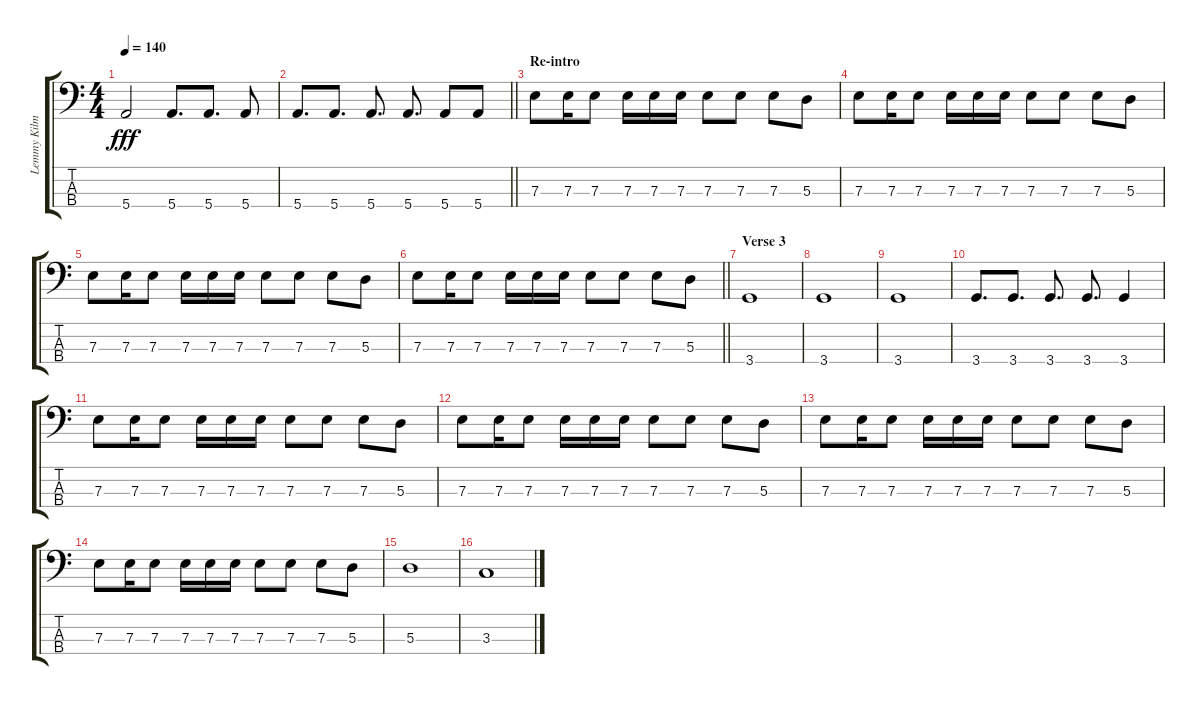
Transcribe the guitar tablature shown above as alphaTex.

\track ("Lemmy Kilmister (Bass)" "Lemmy Kilm") {instrument distortionguitar}
\staff {score tabs}
\tuning (G2 D2 A1 E1) {hide}
\ts (4 4)
\tempo 140
\clef f4
\ks c
5.4.2{dy fff} 5.4.8{d} 5.4.8{d} 5.4.8 |
\barLineRight lightlight
5.4.8{d} 5.4.8{d} 5.4.8{d} 5.4.8{d} 5.4.8 5.4.8 |
\section ("" "Re-intro")
7.3.8 7.3.16 7.3.8 7.3.16 7.3.16 7.3.16 7.3.8 7.3.8 7.3.8 5.3.8 |
7.3.8 7.3.16 7.3.8 7.3.16 7.3.16 7.3.16 7.3.8 7.3.8 7.3.8 5.3.8 |
7.3.8 7.3.16 7.3.8 7.3.16 7.3.16 7.3.16 7.3.8 7.3.8 7.3.8 5.3.8 |
\barLineRight lightlight
7.3.8 7.3.16 7.3.8 7.3.16 7.3.16 7.3.16 7.3.8 7.3.8 7.3.8 5.3.8 |
\section ("" "Verse 3")
3.4.1 |
3.4.1 |
3.4.1 |
3.4.8{d} 3.4.8{d} 3.4.8{d} 3.4.8{d} 3.4.4 |
7.3.8 7.3.16 7.3.8 7.3.16 7.3.16 7.3.16 7.3.8 7.3.8 7.3.8 5.3.8 |
7.3.8 7.3.16 7.3.8 7.3.16 7.3.16 7.3.16 7.3.8 7.3.8 7.3.8 5.3.8 |
7.3.8 7.3.16 7.3.8 7.3.16 7.3.16 7.3.16 7.3.8 7.3.8 7.3.8 5.3.8 |
7.3.8 7.3.16 7.3.8 7.3.16 7.3.16 7.3.16 7.3.8 7.3.8 7.3.8 5.3.8 |
5.3.1 |
3.3.1
